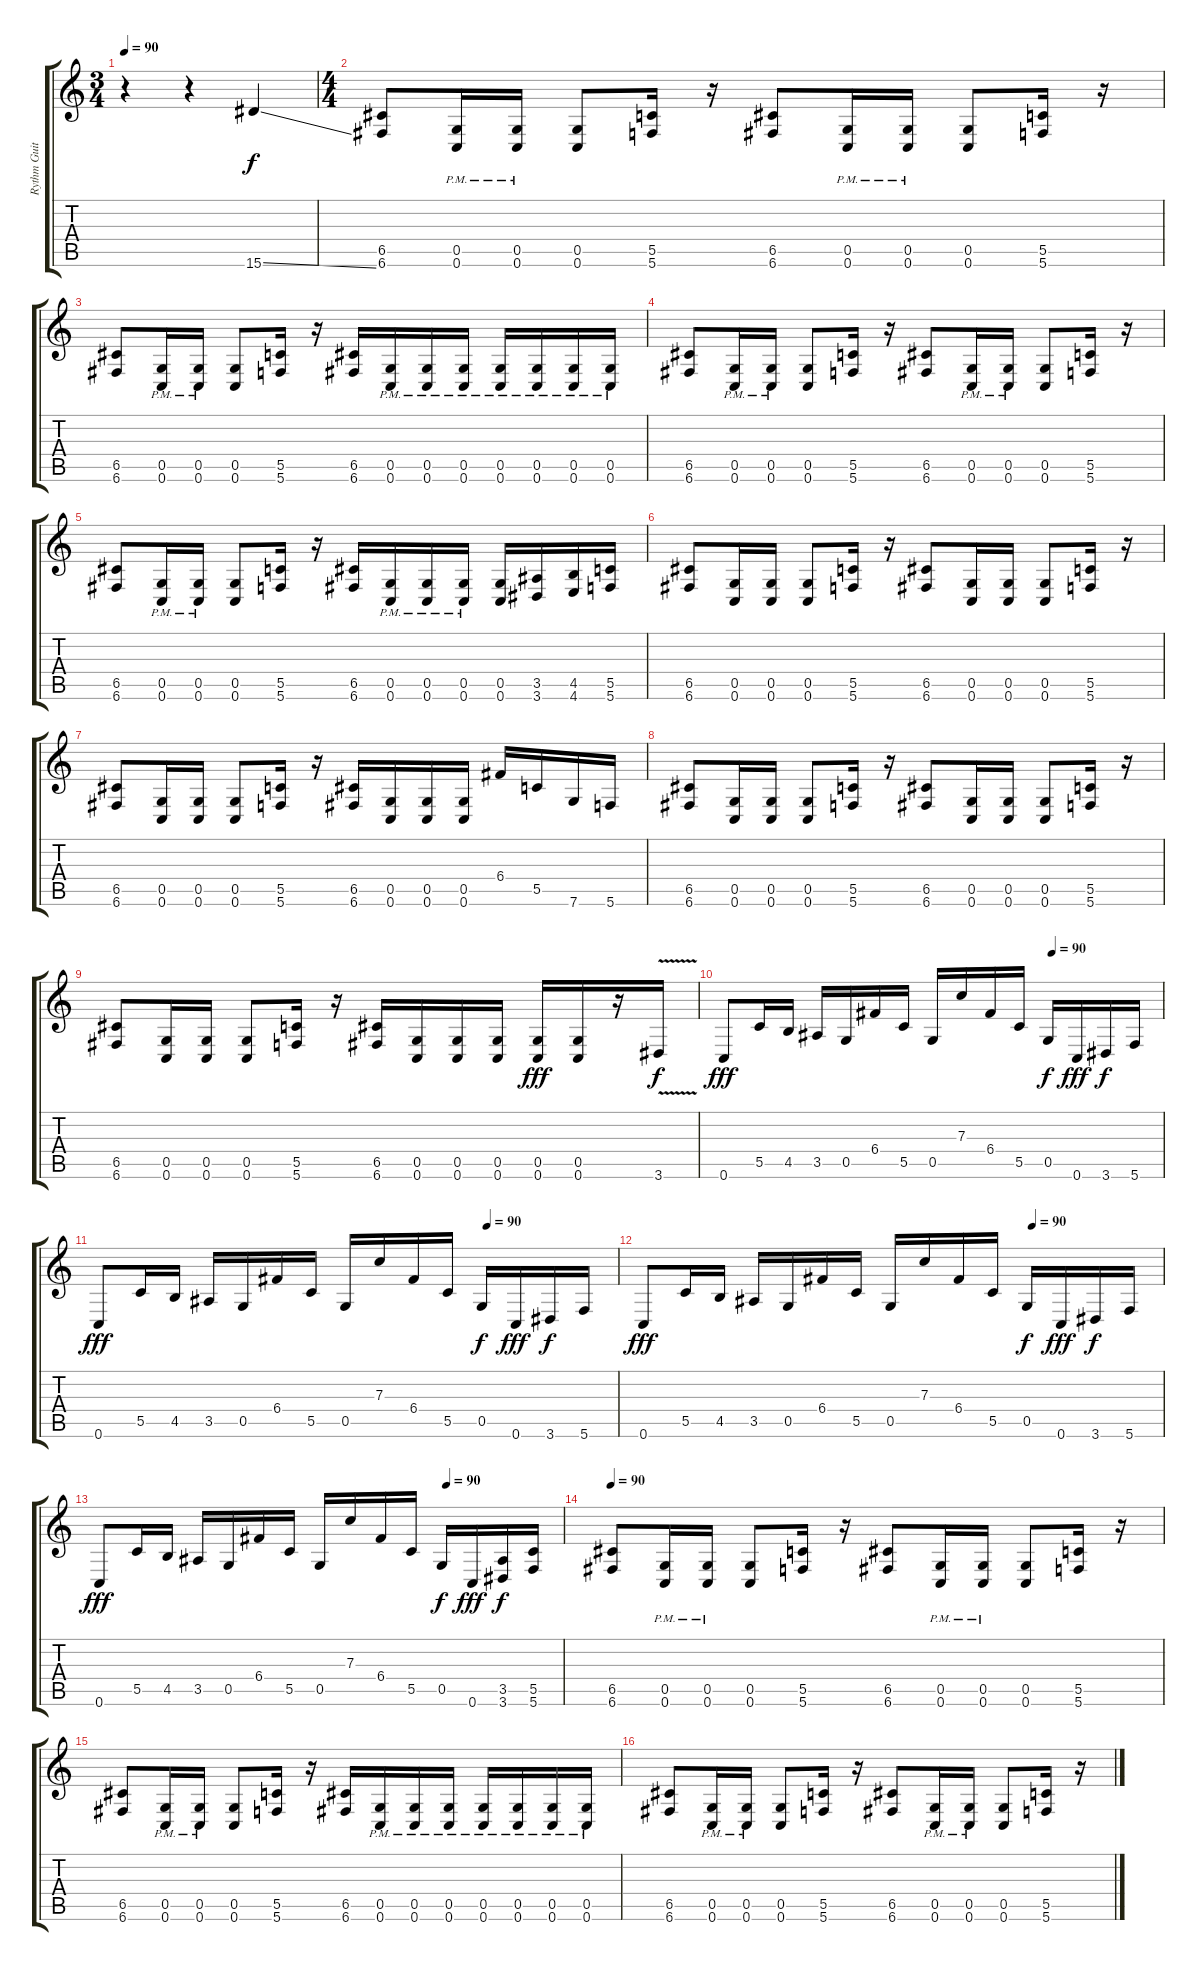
\track ("Rythm Guitar" "Rythm Guit") {instrument distortionguitar}
\staff {score tabs}
\tuning (D4 A3 F3 C3 G2 C2) {hide}
\ts (3 4)
\tempo 90
\clef g2
\ks c
r.4{dy f instrument distortionguitar} r.4 15.6{ss}.4 |
\ts (4 4)
(6.5 6.6).8 (0.5 0.6{pm}).16 (0.5 0.6{pm}).16 (0.5 0.6).8 (5.5 5.6).16 r.16 (6.5 6.6).8 (0.5 0.6{pm}).16 (0.5 0.6{pm}).16 (0.5 0.6).8 (5.5 5.6).16 r.16 |
(6.5 6.6).8 (0.5{pm} 0.6).16 (0.5{pm} 0.6).16 (0.5 0.6).8 (5.5 5.6).16 r.16 (6.5 6.6).16 (0.5{pm} 0.6{pm}).16 (0.5{pm} 0.6{pm}).16 (0.5{pm} 0.6{pm}).16 (0.5{pm} 0.6{pm}).16 (0.5{pm} 0.6{pm}).16 (0.5{pm} 0.6{pm}).16 (0.5{pm} 0.6{pm}).16 |
(6.5 6.6).8 (0.5{pm} 0.6{pm}).16 (0.5{pm} 0.6{pm}).16 (0.5 0.6).8 (5.5 5.6).16 r.16 (6.5 6.6).8 (0.5{pm} 0.6{pm}).16 (0.5{pm} 0.6{pm}).16 (0.5 0.6).8 (5.5 5.6).16 r.16 |
(6.5 6.6).8 (0.5{pm} 0.6{pm}).16 (0.5{pm} 0.6{pm}).16 (0.5 0.6).8 (5.5 5.6).16 r.16 (6.5 6.6).16 (0.5{pm} 0.6{pm}).16 (0.5{pm} 0.6{pm}).16 (0.5{pm} 0.6{pm}).16 (0.5 0.6).16 (3.5 3.6).16 (4.5 4.6).16 (5.5 5.6).16 |
(6.5 6.6).8 (0.5 0.6).16 (0.5 0.6).16 (0.5 0.6).8 (5.5 5.6).16 r.16 (6.5 6.6).8 (0.5 0.6).16 (0.5 0.6).16 (0.5 0.6).8 (5.5 5.6).16 r.16 |
(6.5 6.6).8 (0.5 0.6).16 (0.5 0.6).16 (0.5 0.6).8 (5.5 5.6).16 r.16 (6.5 6.6).16 (0.5 0.6).16 (0.5 0.6).16 (0.5 0.6).16 6.4.16 5.5.16 7.6.16 5.6.16 |
(6.5 6.6).8 (0.5 0.6).16 (0.5 0.6).16 (0.5 0.6).8 (5.5 5.6).16 r.16 (6.5 6.6).8 (0.5 0.6).16 (0.5 0.6).16 (0.5 0.6).8 (5.5 5.6).16 r.16 |
(6.5 6.6).8 (0.5 0.6).16 (0.5 0.6).16 (0.5 0.6).8 (5.5 5.6).16 r.16 (6.5 6.6).16 (0.5 0.6).16 (0.5 0.6).16 (0.5 0.6).16 (0.5 0.6).16{dy fff} (0.5 0.6).16 r.16 3.6{v}.16{dy f} |
\tempo (90 0.75)
0.6.8{dy fff} 5.5.16 4.5.16 3.5.16 0.5.16 6.4.16 5.5.16 0.5.16 7.3.16 6.4.16 5.5.16 0.5.16{dy f} 0.6.16{dy fff} 3.6.16{dy f} 5.6.16 |
\tempo (90 0.75)
0.6.8{dy fff} 5.5.16 4.5.16 3.5.16 0.5.16 6.4.16 5.5.16 0.5.16 7.3.16 6.4.16 5.5.16 0.5.16{dy f} 0.6.16{dy fff} 3.6.16{dy f} 5.6.16 |
\tempo (90 0.75)
0.6.8{dy fff} 5.5.16 4.5.16 3.5.16 0.5.16 6.4.16 5.5.16 0.5.16 7.3.16 6.4.16 5.5.16 0.5.16{dy f} 0.6.16{dy fff} 3.6.16{dy f} 5.6.16 |
\tempo (90 0.75)
0.6.8{dy fff} 5.5.16 4.5.16 3.5.16 0.5.16 6.4.16 5.5.16 0.5.16 7.3.16 6.4.16 5.5.16 0.5.16{dy f} 0.6.16{dy fff} (3.5 3.6).16{dy f} (5.5 5.6).16 |
\tempo 90
(6.5 6.6).8 (0.5 0.6{pm}).16 (0.5 0.6{pm}).16 (0.5 0.6).8 (5.5 5.6).16 r.16 (6.5 6.6).8 (0.5 0.6{pm}).16 (0.5 0.6{pm}).16 (0.5 0.6).8 (5.5 5.6).16 r.16 |
(6.5 6.6).8 (0.5{pm} 0.6).16 (0.5{pm} 0.6).16 (0.5 0.6).8 (5.5 5.6).16 r.16 (6.5 6.6).16 (0.5{pm} 0.6{pm}).16 (0.5{pm} 0.6{pm}).16 (0.5{pm} 0.6{pm}).16 (0.5{pm} 0.6{pm}).16 (0.5{pm} 0.6{pm}).16 (0.5{pm} 0.6{pm}).16 (0.5{pm} 0.6{pm}).16 |
(6.5 6.6).8 (0.5{pm} 0.6{pm}).16 (0.5{pm} 0.6{pm}).16 (0.5 0.6).8 (5.5 5.6).16 r.16 (6.5 6.6).8 (0.5{pm} 0.6{pm}).16 (0.5{pm} 0.6{pm}).16 (0.5 0.6).8 (5.5 5.6).16 r.16
